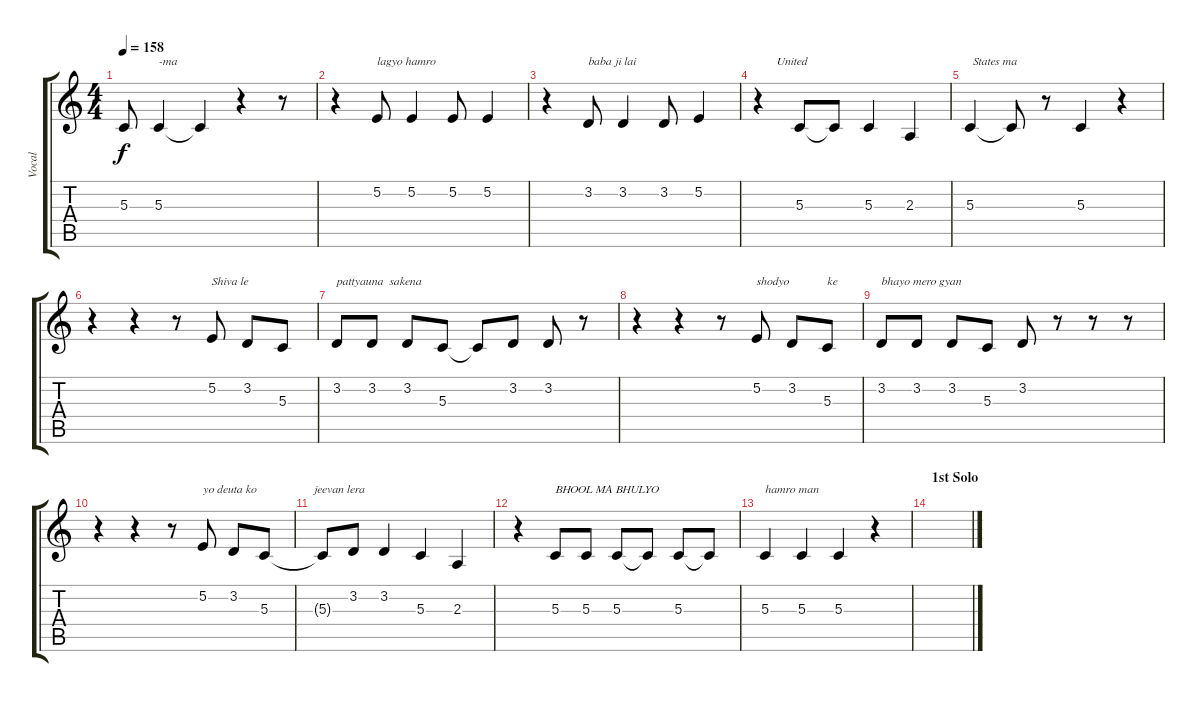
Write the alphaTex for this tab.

\track ("Vocal" "Vocal") {instrument bassoon}
\staff {score tabs}
\tuning (E4 B3 G3 D3 A2 E2) {hide}
\ts (4 4)
\tempo 158
\clef g2
\ks c
5.3{t}.8{dy f} 5.3.4{txt "-ma"} 5.3{t}.4 r.4 r.8 |
r.4 5.2.8{txt "lagyo hamro"} 5.2.4 5.2.8 5.2.4 |
r.4 3.2.8{txt "baba ji lai"} 3.2.4 3.2.8 5.2.4 |
r.4{txt "      United"} 5.3.8 5.3{t}.8 5.3.4 2.3.4 |
5.3.4{txt " States ma"} 5.3{t}.8 r.8 5.3.4 r.4 |
r.4 r.4 r.8 5.2.8{txt "Shiva le"} 3.2.8 5.3.8 |
3.2.8{txt "pattyauna  sakena"} 3.2.8 3.2.8 5.3.8 5.3{t}.8 3.2.8 3.2.8 r.8 |
r.4 r.4 r.8 5.2.8{txt "shodyo"} 3.2.8 5.3.8{txt "ke"} |
3.2.8{txt "bhayo mero gyan"} 3.2.8 3.2.8 5.3.8 3.2.8 r.8 r.8 r.8 |
r.4 r.4 r.8 5.2.8{txt "yo deuta ko                   jeevan lera"} 3.2.8 5.3.8 |
5.3{t}.8 3.2.8 3.2.4 5.3.4 2.3.4 |
\section ("" "")
r.4 5.3.8{txt "BHOOL MA BHULYO"} 5.3.8 5.3.8 5.3{t}.8 5.3.8 5.3{t}.8 |
5.3.4{txt "hamro man"} 5.3.4 5.3.4 r.4 |
\section ("" "1st Solo")
